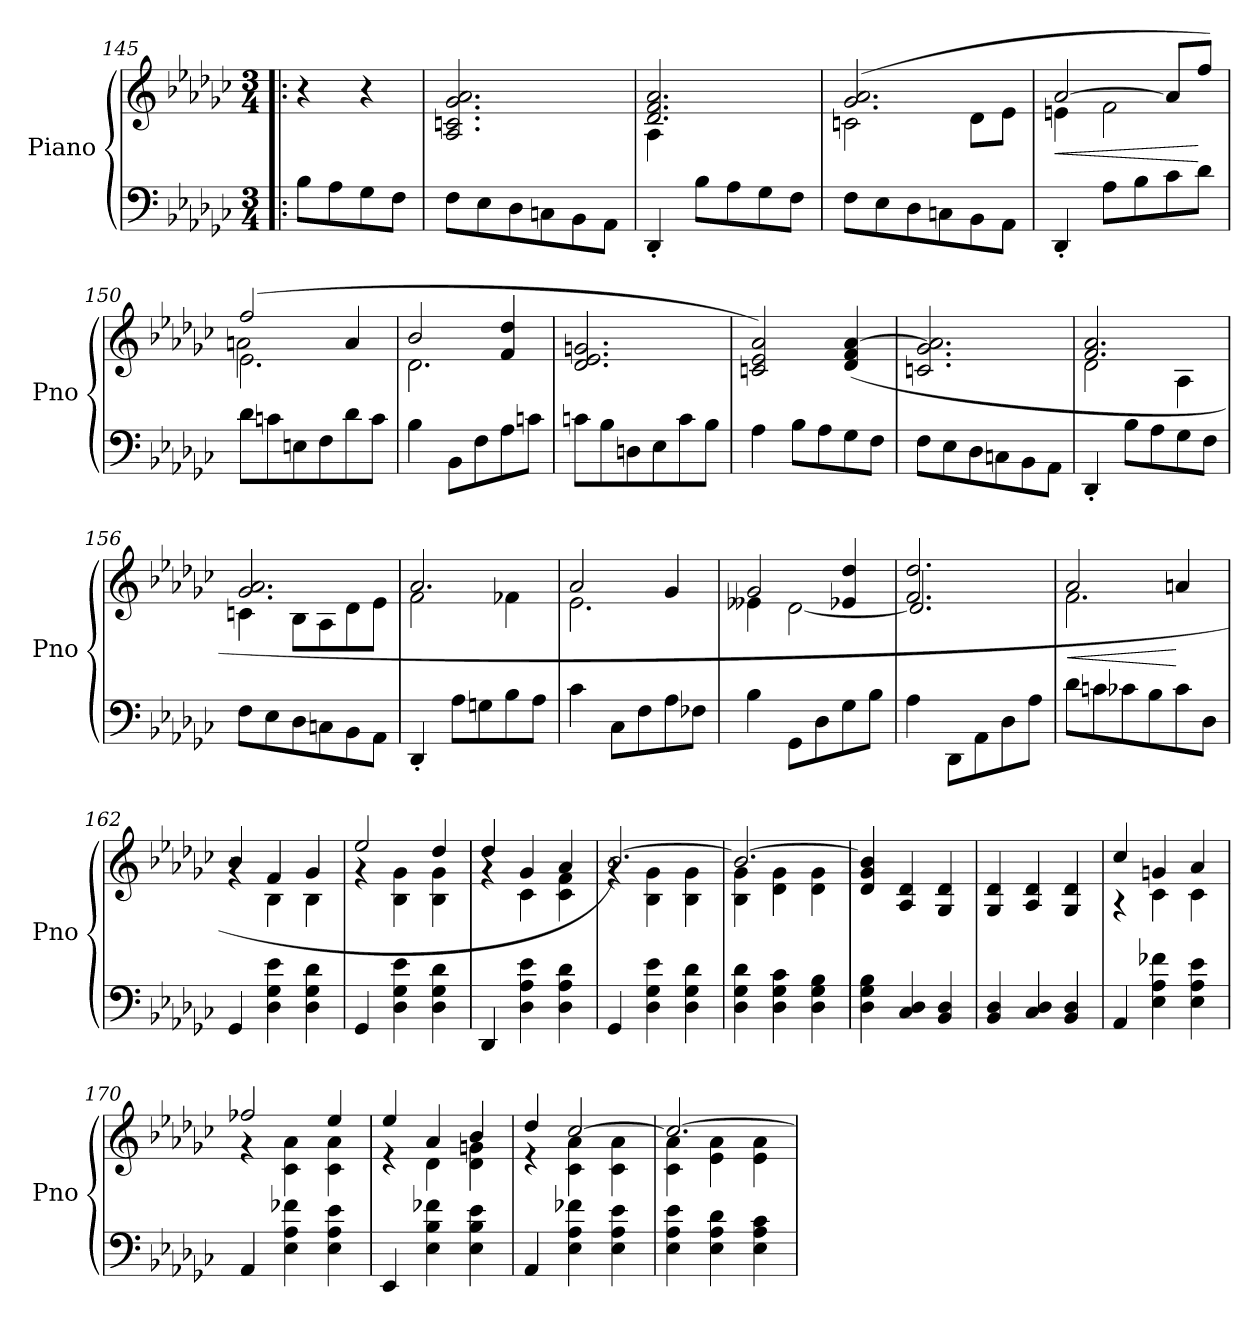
**kern	**kern	**dynam
*part1	*part1	*part1
*staff2	*staff1	*staff1/2
*I"Piano	*	*
*I'Pno	*	*
*clefF4	*clefG2	*
*k[b-e-a-d-g-c-]	*k[b-e-a-d-g-c-]	*
*M3/4	*M3/4	*
=145!|:	=145!|:	=145!|:
!	!	!LO:DY:b=2
8B-\L	4r	other-dynamics
8A-\	.	.
8G-\	4r	.
8F\J	.	.
!!LO:LB:g=z
=146	=146	=146
8F\L	2.A-/ 2.cn/ 2.g-/ 2.a-/	.
8E-\	.	.
8D-\	.	.
8Cn\	.	.
8BB-\	.	.
8AA-\J	.	.
=147	=147	=147
*	*^	*
4DD-'/	2.d-/ 2.f/ 2.a-/	4A-\	.
8B-\L	.	2ryy	.
8A-\	.	.	.
8G-\	.	.	.
8F\J	.	.	.
=148	=148	=148	=148
8F\L	(>2.g-/ 2.a-/	2cn\	.
8E-\	.	.	.
8D-\	.	.	.
8Cn\	.	.	.
8BB-\	.	8d-\L	.
8AA-\J	.	8e-\J	.
=149	=149	=149	=149
!	!	!	!LO:HP:b
4DD-'/	[2a-/	4en\	<
8A-\L	.	2f\	.
8B-\	.	.	.
8c-\	8a-/L]	.	.
8d-\J	8ff/J)	.	[
=150	=150	=150	=150
*	*	*^	*
8d-\L	(>2ff/	2.e-\	2an\	.
8cn\	.	.	.	.
8En\	.	.	.	.
8F\	.	.	.	.
8d-\	4a/	.	4ryy	.
8c\J	.	.	.	.
*	*	*v	*v	*
!!LO:LB:g=z
=151	=151	=151	=151
4B-\	2b-/	2.d-\	.
8BB-\L	.	.	.
8F\	.	.	.
8A-\	4f/ 4dd-/	.	.
8cn\J	.	.	.
*	*v	*v	*
!!LO:PB:g=z
=152	=152	=152
8cn\L	2.d-/ 2.e-/ 2.gn/	.
8B-\	.	.
8Dn\	.	.
8E-\	.	.
8c\	.	.
8B-\J	.	.
=153	=153	=153
4A-\	2cn/ 2e-/ 2a-/)	.
8B-\L	.	.
8A-\	.	.
8G-\	(>4d-/ 4f/ [4a-/	.
8F\J	.	.
=154	=154	=154
8F\L	2.cn/ 2.g-/ 2.a-/]	.
8E-\	.	.
8D-\	.	.
8Cn\	.	.
8BB-\	.	.
8AA-\J	.	.
=155	=155	=155
*	*^	*
4DD-'/	2.f/ 2.a-/	2d-\	.
8B-\L	.	.	.
8A-\	.	.	.
8G-\	.	4A-\	.
8F\J	.	.	.
=156	=156	=156	=156
8F\L	2.g-/ 2.a-/	4cn\	.
8E-\	.	.	.
8D-\	.	8B-\L	.
8Cn\	.	8A-\	.
8BB-\	.	8d-\	.
8AA-\J	.	8e-\J	.
=157	=157	=157	=157
4DD-'/	2.a-/	2f\	.
8A-\L	.	.	.
8Gn\	.	.	.
8B-\	.	4f-X\	.
8A-\J	.	.	.
!!LO:PB:g=z	!!
=158	=158	=158	=158
4c-\	2a-/	2.e-\	.
8C-\L	.	.	.
8F\	.	.	.
8A-\	4g-/	.	.
8F-X\J	.	.	.
!!LO:LB:g=z	!!
=159	=159	=159	=159
4B-\	2g-/	4e--X\	.
8GG-\L	.	[2d-\	.
8D-\	.	.	.
8G-\	4e-X/ 4dd-/	.	.
8B-\J	.	.	.
=160	=160	=160	=160
4A-\	2.f/ 2.dd-/	2.d-/]	.
8DD-\L	.	.	.
8AA-\	.	.	.
8D-\	.	.	.
8A-\J	.	.	.
=161	=161	=161	=161
!	!	!	!LO:HP:b
8d-\L	2a-/	2.f\	<
8cn\	.	.	.
8c-X\	.	.	.
8B-\	.	.	.
8c-\	4an/	.	[
8D-\J	.	.	.
=162	=162	=162	=162
4GG-/	4b-/	4rg	.
4D-\ 4G-\ 4e-\	4f/	4B-\	.
4D-\ 4G-\ 4d-\	4g-/	4B-\	.
=163	=163	=163	=163
4GG-/	2ee-/	4rg	.
4D-\ 4G-\ 4e-\	.	4B-\ 4g-\	.
4D-\ 4G-\ 4d-\	4dd-/	4B-\ 4g-\	.
=164	=164	=164	=164
4DD-/	4dd-/	4rg	.
4D-\ 4A-\ 4e-\	4g-/	4c-\	.
4D-\ 4A-\ 4d-\	4a-/	4c-\ 4f\	.
=165	=165	=165	=165
4GG-/	[2.b-/)	4rg	.
4D-\ 4G-\ 4e-\	.	4B-\ 4g-\	.
4D-\ 4G-\ 4d-\	.	4B-\ 4g-\	.
!!LO:LB:g=z	!!
=166	=166	=166	=166
4D-\ 4G-\ 4d-\	2.b-/_	4B-\ 4g-\	.
4D-\ 4G-\ 4c-\	.	4d-\ 4g-\	.
4D-\ 4G-\ 4B-\	.	4d-\ 4g-\	.
*	*v	*v	*
=167	=167	=167
4D-\ 4G-\ 4B-\	4d-/ 4g-/ 4b-/]	.
4C-/ 4D-/	4A-/ 4d-/	.
4BB-/ 4D-/	4G-/ 4d-/	.
!!LO:PB:g=z
=168	=168	=168
4BB-/ 4D-/	4G-/ 4d-/	.
4C-/ 4D-/	4A-/ 4d-/	.
4BB-/ 4D-/	4G-/ 4d-/	.
=169	=169	=169
*	*^	*
4AA-/	4cc-/	4r	.
4E-\ 4A-\ 4f-X\	4gn/	4c-\	.
4E-\ 4A-\ 4e-\	4a-/	4c-\	.
=170	=170	=170	=170
4AA-/	2ff-X/	4r	.
4E-\ 4A-\ 4f-X\	.	4c-\ 4a-\	.
4E-\ 4A-\ 4e-\	4ee-/	4c-\ 4a-\	.
=171	=171	=171	=171
4EE-/	4ee-/	4r	.
4E-\ 4B-\ 4f-X\	4a-/	4d-\	.
4E-\ 4B-\ 4e-\	4b-/	4d-\ 4gn\	.
=172	=172	=172	=172
4AA-/	4dd-/	4r	.
4E-\ 4A-\ 4f-X\	[2cc-/	4c-\ 4a-\	.
4E-\ 4A-\ 4e-\	.	4c-\ 4a-\	.
=173	=173	=173	=173
4E-\ 4A-\ 4e-\	2.cc-/_	4c-\ 4a-\	.
4E-\ 4A-\ 4d-\	.	4e-\ 4a-\	.
4E-\ 4A-\ 4c-\	.	4e-\ 4a-\	.
*	*v	*v	*
=	=	=
*-	*-	*-
